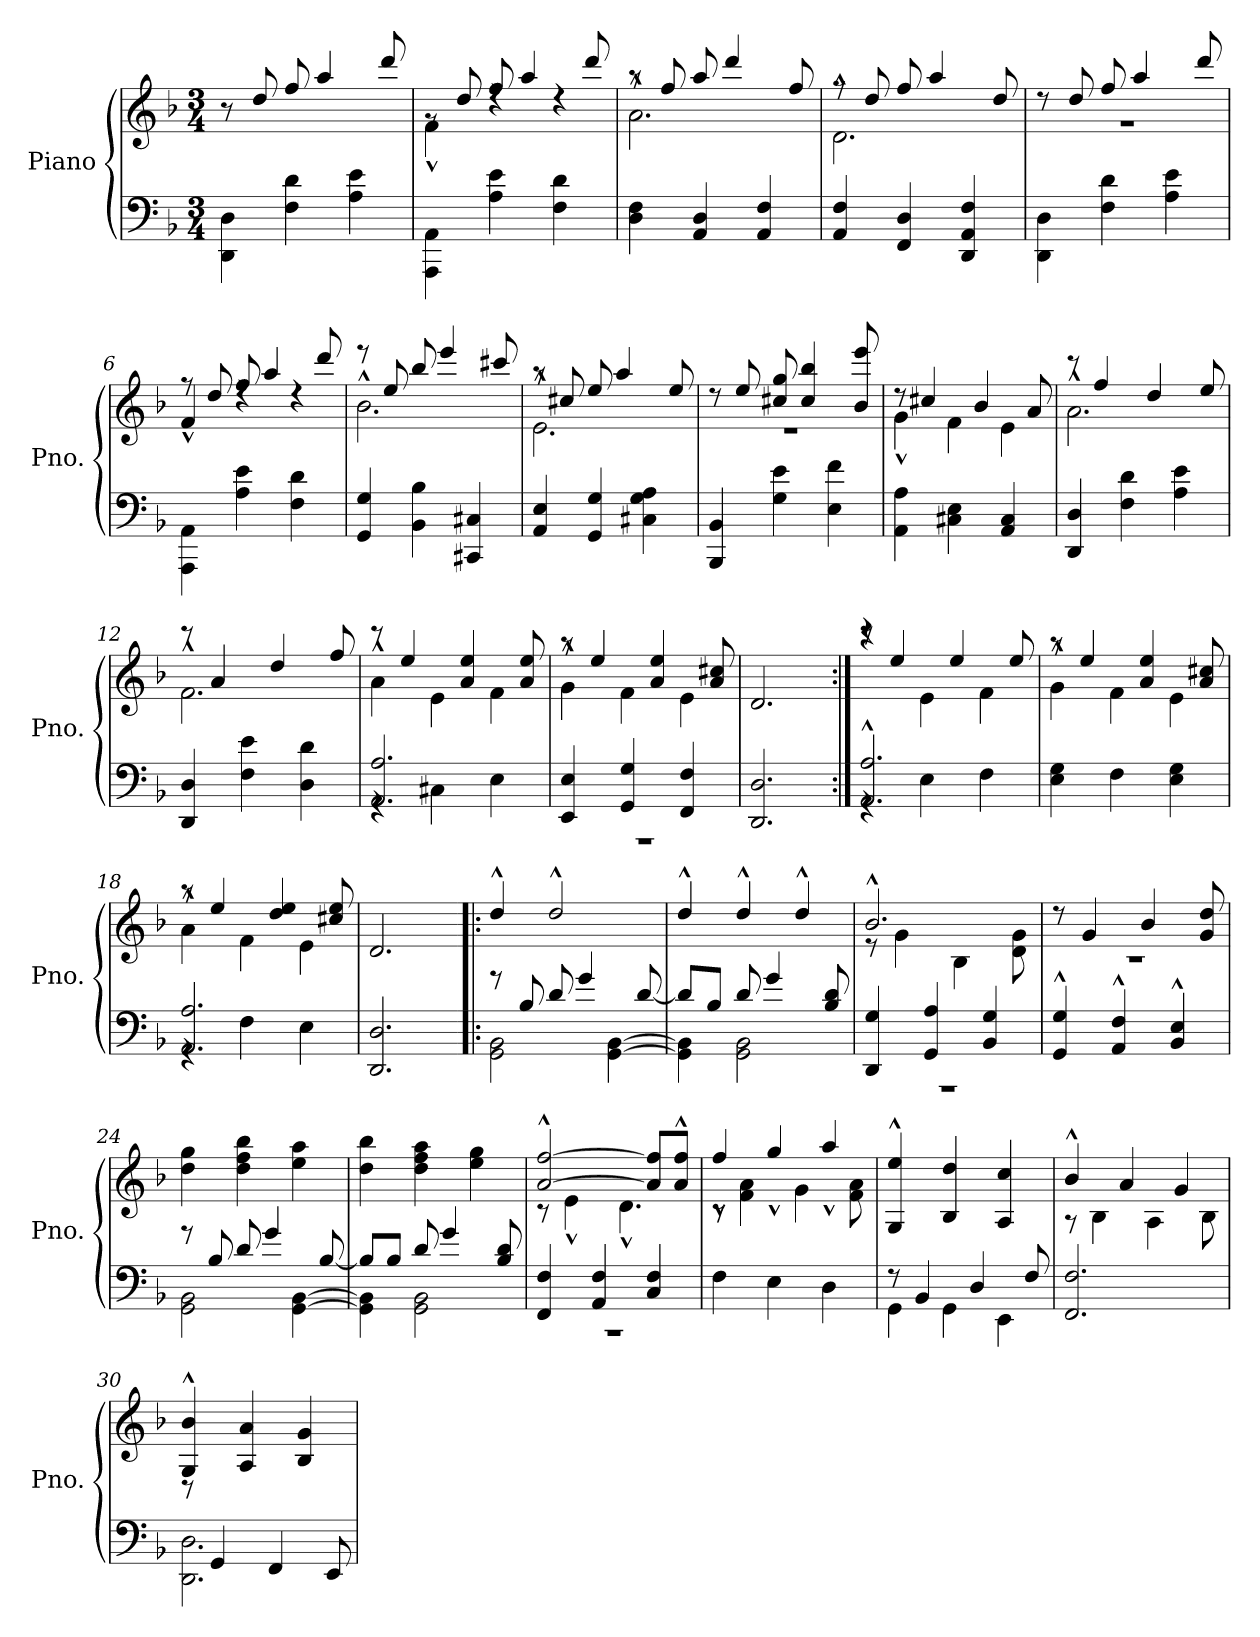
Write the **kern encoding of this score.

**kern	**kern
*part1	*part1
*staff2	*staff1
*I"Piano	*
*I'Pno.	*
*clefF4	*clefG2
*k[b-]	*k[b-]
*M3/4	*M3/4
*MM190	*MM190
=1	=1
4DD\ 4D\	8r
.	8dd/
4F\ 4d\	8ff/
.	4aa/
4A\ 4e\	.
.	8ddd/
=2	=2
*	*^
4AAA\ 4AA\	8rg	4f^^\
.	8dd/	.
4A\ 4e\	8ff/	4rdd
.	4aa/	.
4F\ 4d\	.	4rdd
.	8ddd/	.
=3	=3	=3
4D\ 4F\	2.a^^\	8raa
.	.	8ff/
4AA/ 4D/	.	8aa/
.	.	4ddd/
4AA/ 4F/	.	.
.	.	8ff/
=4	=4	=4
4AA/ 4F/	2.d^^\	8rff
.	.	8dd/
4FF/ 4D/	.	8ff/
.	.	4aa/
4DD/ 4AA/ 4F/	.	.
.	.	8dd/
=5	=5	=5
4DD\ 4D\	8r	2.r
.	8dd/	.
4F\ 4d\	8ff/	.
.	4aa/	.
4A\ 4e\	.	.
.	8ddd/	.
!!LO:LB:g=z	!!
=6	=6	=6
4AAA\ 4AA\	8r	4f^^/
.	8dd/	.
4A\ 4e\	8ff/	4rdd
.	4aa/	.
4F\ 4d\	.	4rdd
.	8ddd/	.
=7	=7	=7
4GG/ 4G/	2.b-^^\	8reee
.	.	8ee/
4BB-\ 4B-\	.	8bb-/
.	.	4eee/
4CC#X/ 4C#X/	.	.
.	.	8ccc#X/
=8	=8	=8
4AA/ 4E/	2.e^^\	8raa
.	.	8cc#X/
4GG/ 4G/	.	8ee/
.	.	4aa/
4C#X\ 4G\ 4A\	.	.
.	.	8ee/
=9	=9	=9
4BBB-/ 4BB-/	8r	2.r
.	8ee/	.
4G\ 4e\	8cc#X/ 8gg/	.
.	4cc#/ 4bb-/	.
4E\ 4f\	.	.
.	8b-/ 8eee/	.
=10	=10	=10
4AA\ 4A\	8r	4g^^\
.	4cc#X/	.
4C#X\ 4E\	.	4f\
.	4b-/	.
4AA/ 4C#/	.	4e\
.	8a/	.
!!LO:LB:g=z	!!
=11	=11	=11
4DD/ 4D/	2.a^^\	8rccc
.	.	4ff/
4F\ 4d\	.	.
.	.	4dd/
4A\ 4e\	.	.
.	.	8ee/
=12	=12	=12
4DD/ 4D/	2.f^^\	8rccc
.	.	4a/
4F\ 4e\	.	.
.	.	4dd/
4D\ 4d\	.	.
.	.	8ff/
=13	=13	=13
*^	*	*
2.AA/ 2.A/	4rGG	4a^^\	8rccc
.	.	.	4ee/
.	4C#X\	4e\	.
.	.	.	4a/ 4ee/
.	4E\	4f\	.
.	.	.	8a/ 8ee/
=14	=14	=14	=14
4EE/ 4E/	2.r	4g^^\	8raa
.	.	.	4ee/
4GG/ 4G/	.	4f\	.
.	.	.	4a/ 4ee/
4FF/ 4F/	.	4e\	.
.	.	.	8a/ 8cc#X/
*v	*v	*	*
*	*v	*v
=15	=15
2.DD/ 2.D/	2.d/
=16:|!	=16:|!
*^	*^
2.AA/^^ 2.A/^^	4rGG	4r	8rccc
.	.	.	4ee/
.	4E\	4e\	.
.	.	.	4ee/
.	4F\	4f\	.
.	.	.	8ee/
*v	*v	*	*
!!LO:LB:g=z	!!
=17	=17	=17
4E\ 4G\	4g^^\	8raa
.	.	4ee/
4F\	4f\	.
.	.	4a/ 4ee/
4E\ 4G\	4e\	.
.	.	8a/ 8cc#X/
=18	=18	=18
*^	*	*
2.AA/ 2.A/	4rGG	4a^^\	8raa
.	.	.	4ee/
.	4F\	4f\	.
.	.	.	4dd/ 4ee/
.	4E\	4e\	.
.	.	.	8cc#X/ 8ee/
*v	*v	*	*
*	*v	*v
=19	=19
2.DD/ 2.D/	2.d/
=20!|:	=20!|:
*^	*
2GG\ 2BB-\	8rg	4dd^^/
.	8B-/	.
.	8d/	2dd^^/
.	4g/	.
[4GG\ [4BB-\	.	.
.	[8d/	.
=21	=21	=21
4GG\] 4BB-\]	8d/L]	4dd^^/
.	8B-/J	.
2GG\ 2BB-\	8d/	4dd^^/
.	4g/	.
.	.	4dd^^/
.	8B-/ 8d/	.
=22	=22	=22
*	*	*^
4DD/ 4G/	2.r	2.b-^^/	8r
.	.	.	4g\
4GG/ 4A/	.	.	.
.	.	.	4B-\
4BB-/ 4G/	.	.	.
.	.	.	8d\ 8g\
*v	*v	*	*
!!LO:LB:g=z	!!
=23	=23	=23
4GG/^^ 4G/^^	8r	2.r
.	4g/	.
4AA/^^ 4F/^^	.	.
.	4b-/	.
4BB-/^^ 4E/^^	.	.
.	8g/ 8dd/	.
*	*v	*v
=24	=24
*^	*
2GG\ 2BB-\	8rg	4dd\ 4gg\
.	8B-/	.
.	8d/	4dd\ 4ff\ 4bb-\
.	4g/	.
[4GG\ [4BB-\	.	4ee\ 4aa\
.	[8B-/	.
=25	=25	=25
4GG\] 4BB-\]	8B-/L]	4dd\ 4bb-\
.	8B-/J	.
2GG\ 2BB-\	8d/	4dd\ 4ff\ 4aa\
.	4g/	.
.	.	4ee\ 4gg\
.	8B-/ 8d/	.
=26	=26	=26
*	*	*^
4FF/ 4F/	2.r	[2a/^^ [2ff/^^	8r
.	.	.	4e^^\
4AA/ 4F/	.	.	.
.	.	.	4.d^^\
4C/ 4F/	.	8a/] 8ff/]L	.
.	.	8a/^^ 8ff/^^J	.
*v	*v	*	*
=27	=27	=27
4F\	8rc	4ff^^/
.	4f\ 4a\	.
4E\	.	4gg^^/
.	4g\	.
4D\	.	4aa^^/
.	8f\ 8a\	.
*	*v	*v
=28	=28
*^	*
8r	4GG\	4G/^^ 4ee/^^
4BB-/	.	.
.	4GG\	4B-/ 4dd/
4D/	.	.
.	4EE\	4A/ 4cc/
8F/	.	.
*v	*v	*
!!LO:PB:g=z
=29	=29
*	*^
2.FF/ 2.F/	4b-^^/	8r
.	.	4B-\
.	4a/	.
.	.	4A\
.	4g/	.
.	.	8B-\
*	*v	*v
=30	=30
*^	*
2.DD\ 2.D\	8rg	4G/^^ 4b-/^^
.	4GG/	.
.	.	4A/ 4a/
.	4FF/	.
.	.	4B-/ 4g/
.	8EE/	.
*v	*v	*
=	=
*-	*-
